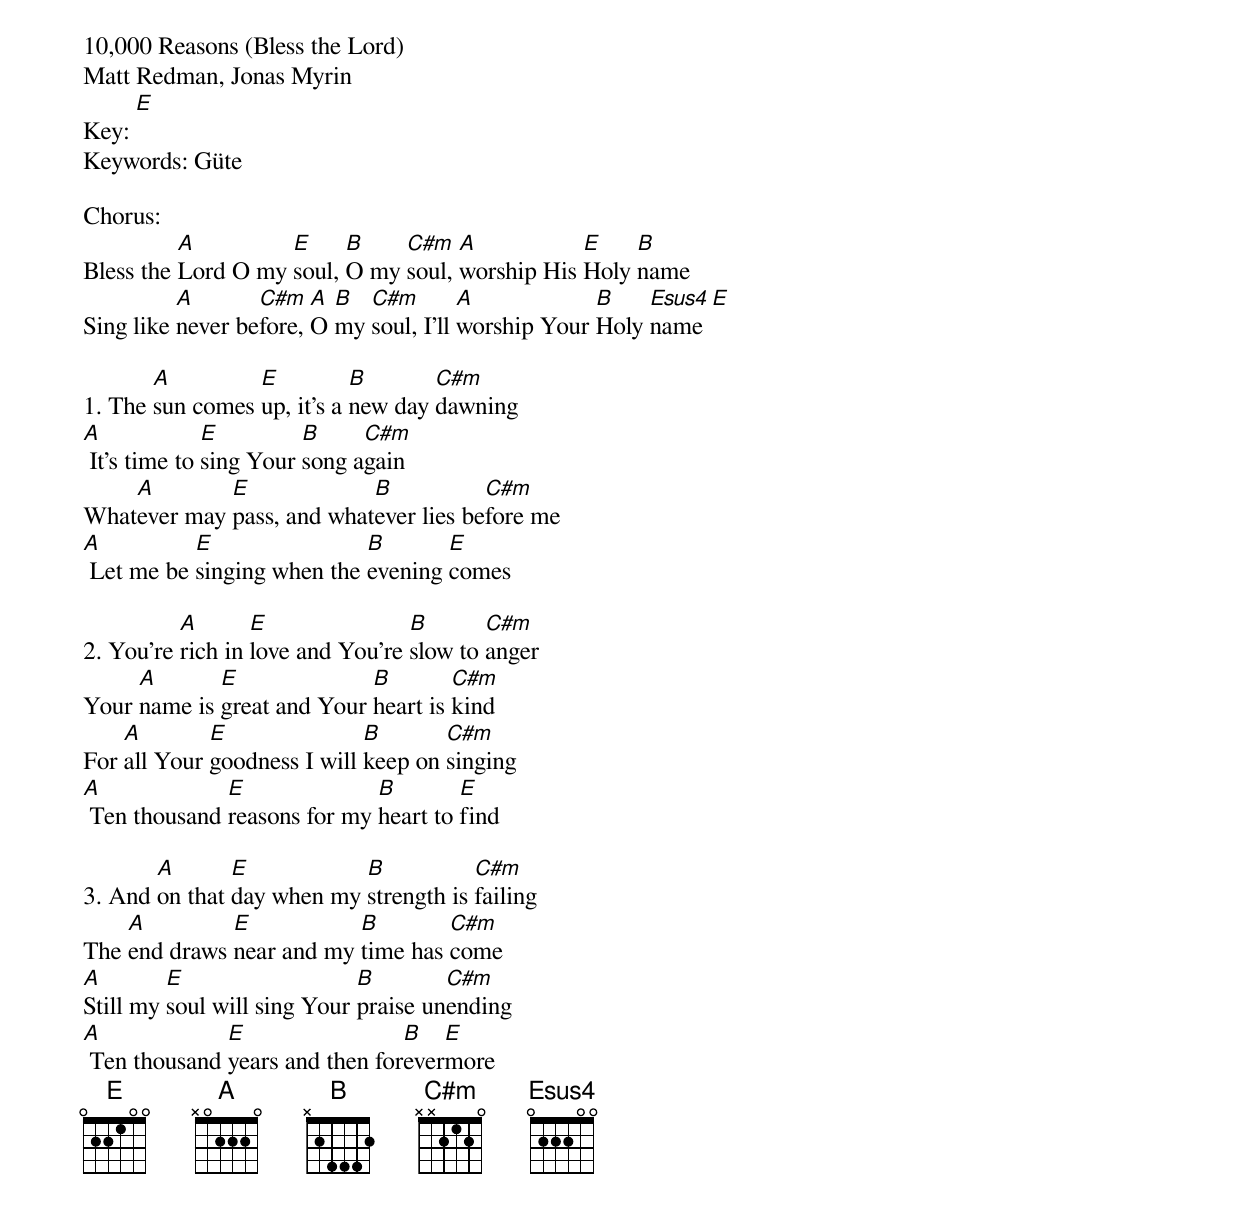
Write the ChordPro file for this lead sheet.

10,000 Reasons (Bless the Lord)
Matt Redman, Jonas Myrin
Key: [E]
Keywords: Güte

Chorus:
Bless the [A]Lord O my [E]soul, [B]O my [C#m]soul, [A]worship His [E]Holy [B]name
Sing like [A]never be[C#m]fore, [A]O [B]my [C#m]soul, I'll [A]worship Your [B]Holy [Esus4]name[E]

1. The [A]sun comes [E]up, it's a [B]new day [C#m]dawning
[A] It's time to [E]sing Your [B]song a[C#m]gain
What[A]ever may [E]pass, and what[B]ever lies be[C#m]fore me
[A] Let me be [E]singing when the [B]evening [E]comes

2. You're [A]rich in [E]love and You're [B]slow to [C#m]anger
Your [A]name is [E]great and Your [B]heart is [C#m]kind
For [A]all Your [E]goodness I will [B]keep on [C#m]singing
[A] Ten thousand [E]reasons for my [B]heart to [E]find

3. And [A]on that [E]day when my [B]strength is [C#m]failing
The [A]end draws [E]near and my [B]time has [C#m]come
[A]Still my [E]soul will sing Your [B]praise un[C#m]ending
[A] Ten thousand [E]years and then for[B]ever[E]more
